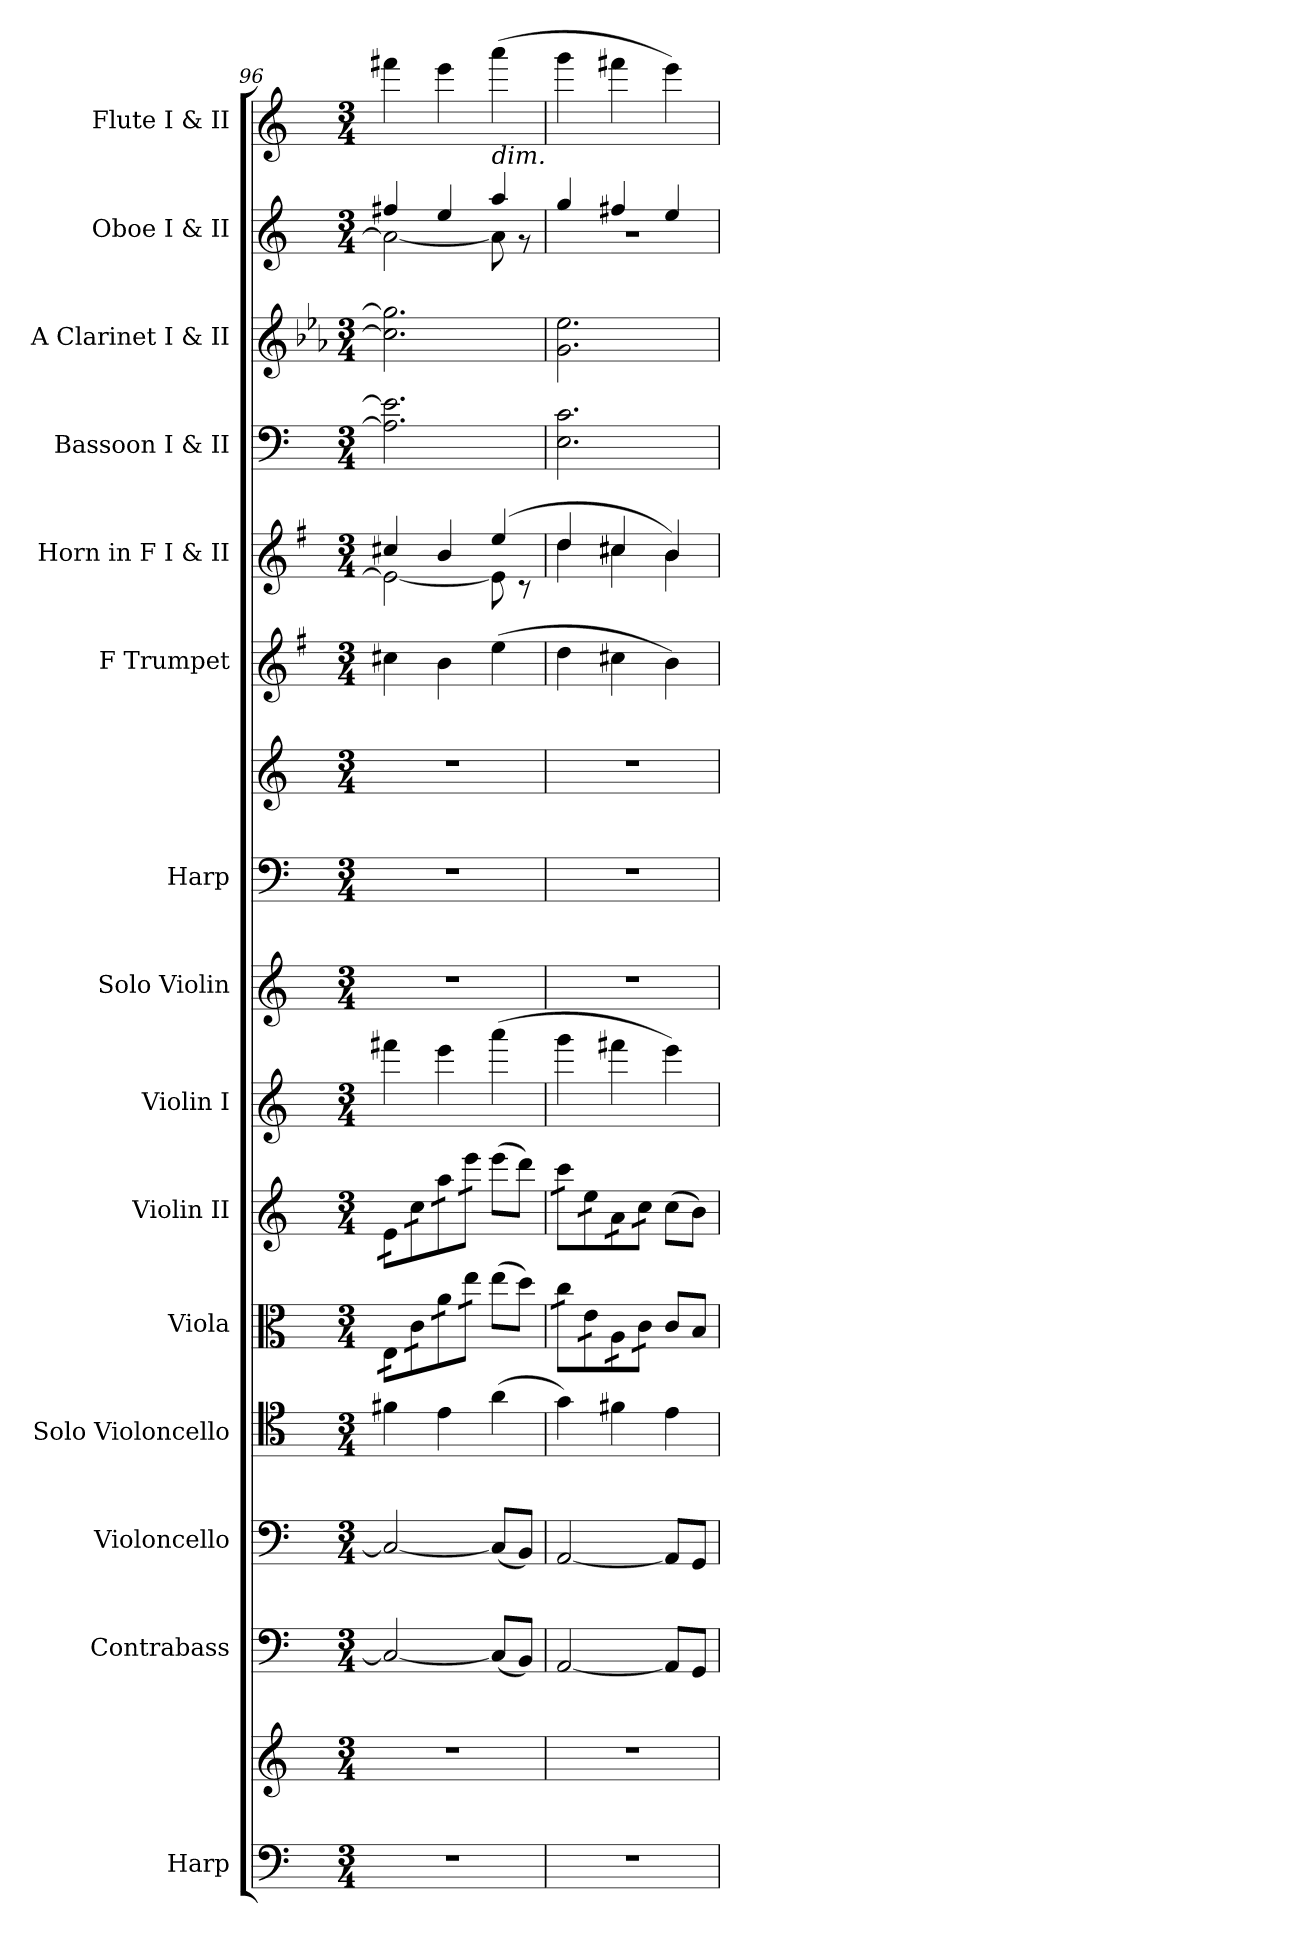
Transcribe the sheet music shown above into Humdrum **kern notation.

**kern	**kern	**kern	**kern	**kern	**kern	**kern	**kern	**kern	**kern	**kern	**kern	**kern	**kern	**kern	**kern	**kern
*part15	*part15	*part14	*part13	*part12	*part11	*part10	*part9	*part8	*part7	*part7	*part6	*part5	*part4	*part3	*part2	*part1
*staff17	*staff16	*staff15	*staff14	*staff13	*staff12	*staff11	*staff10	*staff9	*staff8	*staff7	*staff6	*staff5	*staff4	*staff3	*staff2	*staff1
*I"Harp	*	*I"Contrabass	*I"Violoncello	*I"Solo Violoncello	*I"Viola	*I"Violin II	*I"Violin I	*I"Solo Violin	*I"Harp	*	*I"F Trumpet	*I"Horn in F I &amp; II	*I"Bassoon I &amp; II	*I"A Clarinet I &amp; II	*I"Oboe I &amp; II	*I"Flute I &amp; II
*I'Hrp.	*	*I'Cb.	*I'Vc.	*I'Vc.	*I'Vla.	*I'Vln.	*I'Vln.	*I'Vln.	*I'Hrp.	*	*I'F Tpt.	*	*I'Bsn.	*I'A Cl.	*I'Ob.	*I'Fl.
*clefF4	*clefG2	*clefF4	*clefF4	*clefC4	*clefC3	*clefG2	*clefG2	*clefG2	*clefF4	*clefG2	*clefG2	*clefG2	*clefF4	*clefG2	*clefG2	*clefG2
*	*	*ITrd7c12	*	*	*	*	*	*	*	*	*ITrd-3c-5	*ITrd4c7	*	*ITrd2c3	*	*
*k[]	*k[]	*k[]	*k[]	*k[]	*k[]	*k[]	*k[]	*k[]	*k[]	*k[]	*k[]	*k[]	*k[]	*k[]	*k[]	*k[]
*M3/4	*M3/4	*M3/4	*M3/4	*M3/4	*M3/4	*M3/4	*M3/4	*M3/4	*M3/4	*M3/4	*M3/4	*M3/4	*M3/4	*M3/4	*M3/4	*M3/4
=96	=96	=96	=96	=96	=96	=96	=96	=96	=96	=96	=96	=96	=96	=96	=96	=96
*	*	*	*	*	*	*	*	*	*	*	*	*^	*	*	*^	*
*	*	*	*	*	*tremolo	*	*	*	*	*	*	*	*	*	*	*	*	*
*	*	*	*	*	*	*tremolo	*	*	*	*	*	*	*	*	*	*	*	*
2.r	2.r	2CC/_	2C/_	4f#X\	16E\LL	16e\LL	4fff#X\	2.r	2.r	2.r	4ff#X\	4f#X/	2A\_	2.A\] 2.e\]	2.a\] 2.ee\]	4ff#X/	2a\_	4fff#X\
.	.	.	.	.	16E\	16e\	.	.	.	.	.	.	.	.	.	.	.	.
.	.	.	.	.	16c\	16cc\	.	.	.	.	.	.	.	.	.	.	.	.
.	.	.	.	.	16c\	16cc\	.	.	.	.	.	.	.	.	.	.	.	.
.	.	.	.	4e\	16a\	16aa\	4eee\	.	.	.	4ee\	4e/	.	.	.	4ee/	.	4eee\
.	.	.	.	.	16a\	16aa\	.	.	.	.	.	.	.	.	.	.	.	.
.	.	.	.	.	16ee\	16eee\	.	.	.	.	.	.	.	.	.	.	.	.
.	.	.	.	.	16ee\JJ	16eee\JJ	.	.	.	.	.	.	.	.	.	.	.	.
*	*	*	*	*	*	*Xtremolo	*	*	*	*	*	*	*	*	*	*	*	*
*	*	*	*	*	*Xtremolo	*	*	*	*	*	*	*	*	*	*	*	*	*
!	!	!	!	!	!	!	!	!	!	!	!	!	!	!	!	!	!	!LO:TX:b:i:t=dim.
.	.	(<8CC/L]	(<8C/L]	(>4a\	(>8ee\L	(>8eee\L	(>4aaa\	.	.	.	(>4aa\	(>4a/	8A\]	.	.	4aa/	8a\]	(>4aaa\
.	.	8BBB/J)	8BB/J)	.	8dd\J)	8ddd\J)	.	.	.	.	.	.	8r	.	.	.	8r	.
!!LO:PB:g=z
=97	=97	=97	=97	=97	=97	=97	=97	=97	=97	=97	=97	=97	=97	=97	=97	=97	=97	=97
*	*	*	*	*	*	*	*	*	*	*	*	*	*	*	*	*	*	*MM102
*	*	*	*	*	*tremolo	*	*	*	*	*	*	*	*	*	*	*	*	*
*	*	*	*	*	*	*tremolo	*	*	*	*	*	*	*	*	*	*	*	*
2.r	2.r	[2AAA/	[2AA/	4g\)	16cc\LL	16ccc\LL	4ggg\	2.r	2.r	2.r	4gg\	4g/	4g\	2.E\ 2.c\	2.e\ 2.cc\	4gg/	2.r	4ggg\
.	.	.	.	.	16cc\	16ccc\	.	.	.	.	.	.	.	.	.	.	.	.
.	.	.	.	.	16e\	16ee\	.	.	.	.	.	.	.	.	.	.	.	.
.	.	.	.	.	16e\	16ee\	.	.	.	.	.	.	.	.	.	.	.	.
.	.	.	.	4f#X\	16A\	16a\	4fff#X\	.	.	.	4ff#X\	4f#X/	4f#\	.	.	4ff#X/	.	4fff#X\
.	.	.	.	.	16A\	16a\	.	.	.	.	.	.	.	.	.	.	.	.
.	.	.	.	.	16c\	16cc\	.	.	.	.	.	.	.	.	.	.	.	.
.	.	.	.	.	16c\JJ	16cc\JJ	.	.	.	.	.	.	.	.	.	.	.	.
*	*	*	*	*	*	*Xtremolo	*	*	*	*	*	*	*	*	*	*	*	*
*	*	*	*	*	*Xtremolo	*	*	*	*	*	*	*	*	*	*	*	*	*
.	.	8AAA/L]	8AA/L]	4e\	8c/L	(>8cc\L	4eee\)	.	.	.	4ee\)	4e/)	4e\	.	.	4ee/	.	4eee\)
.	.	8GGG/J	8GG/J	.	8B/J	8b\J)	.	.	.	.	.	.	.	.	.	.	.	.
*	*	*	*	*	*	*	*	*	*	*	*	*v	*v	*	*	*v	*v	*
=	=	=	=	=	=	=	=	=	=	=	=	=	=	=	=	=
*-	*-	*-	*-	*-	*-	*-	*-	*-	*-	*-	*-	*-	*-	*-	*-	*-
